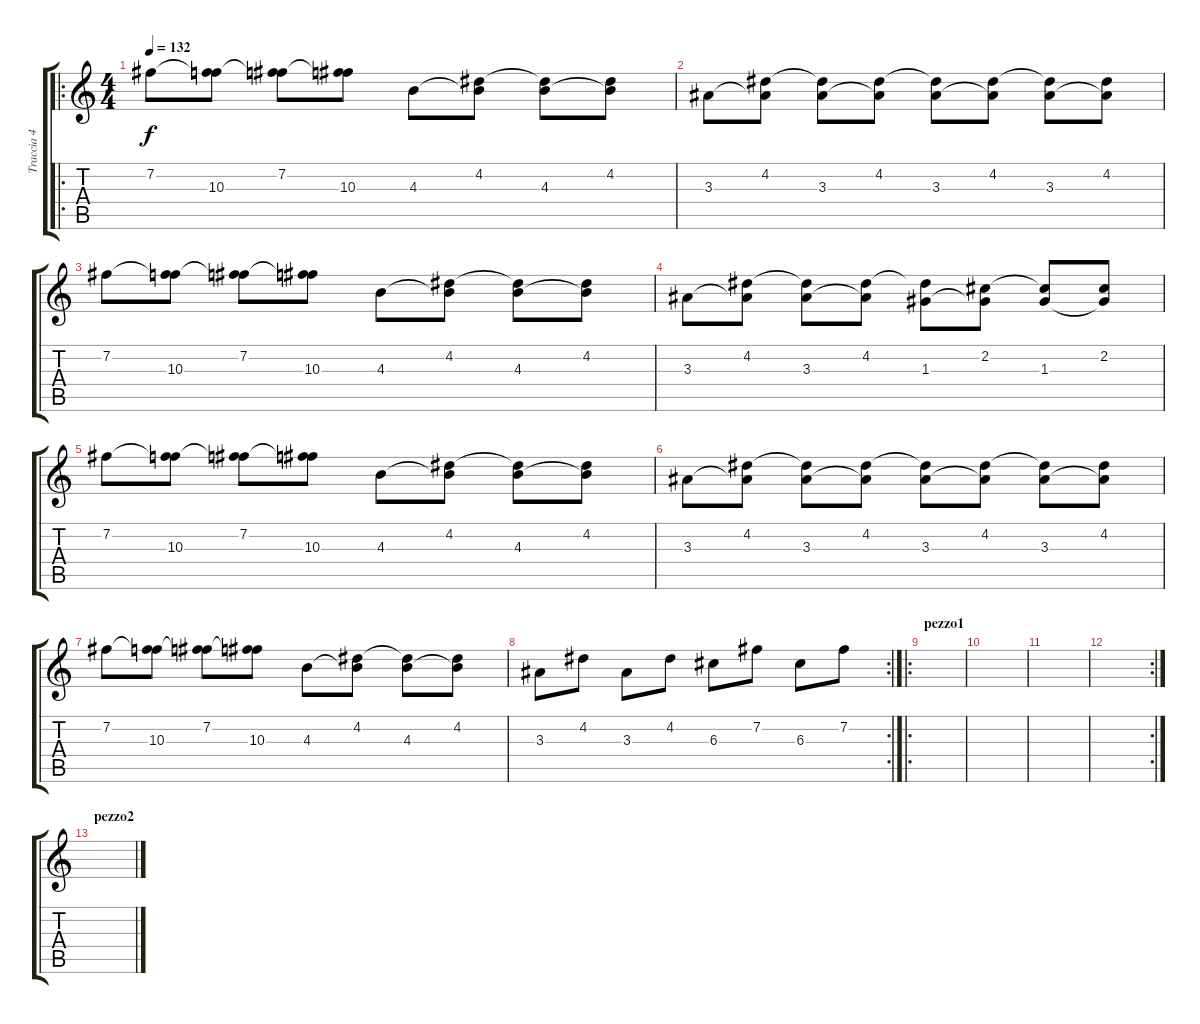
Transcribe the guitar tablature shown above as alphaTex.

\track ("Traccia 4" "Traccia 4") {instrument acousticguitarnylon}
\staff {score tabs}
\tuning (E4 B3 G3 D3 A2 E2) {hide}
\ro
\ts (4 4)
\tempo 132
\clef g2
\ks c
7.2.8{dy f} (7.2{t} 10.3).8 (7.2 10.3{t}).8 (7.2{t} 10.3).8 4.3.8 (4.2 4.3{t}).8 (4.2{t} 4.3).8 (4.2 4.3{t}).8 |
3.3.8 (4.2 3.3{t}).8 (4.2{t} 3.3).8 (4.2 3.3{t}).8 (4.2{t} 3.3).8 (4.2 3.3{t}).8 (4.2{t} 3.3).8 (4.2 3.3{t}).8 |
7.2.8 (7.2{t} 10.3).8 (7.2 10.3{t}).8 (7.2{t} 10.3).8 4.3.8 (4.2 4.3{t}).8 (4.2{t} 4.3).8 (4.2 4.3{t}).8 |
3.3.8 (4.2 3.3{t}).8 (4.2{t} 3.3).8 (4.2 3.3{t}).8 (4.2{t} 1.3).8 (2.2 1.3{t}).8 (2.2{t} 1.3).8 (2.2 1.3{t}).8 |
7.2.8 (7.2{t} 10.3).8 (7.2 10.3{t}).8 (7.2{t} 10.3).8 4.3.8 (4.2 4.3{t}).8 (4.2{t} 4.3).8 (4.2 4.3{t}).8 |
3.3.8 (4.2 3.3{t}).8 (4.2{t} 3.3).8 (4.2 3.3{t}).8 (4.2{t} 3.3).8 (4.2 3.3{t}).8 (4.2{t} 3.3).8 (4.2 3.3{t}).8 |
7.2.8 (7.2{t} 10.3).8 (7.2 10.3{t}).8 (7.2{t} 10.3).8 4.3.8 (4.2 4.3{t}).8 (4.2{t} 4.3).8 (4.2 4.3{t}).8 |
\rc 2
3.3.8 4.2.8 3.3.8 4.2.8 6.3.8 7.2.8 6.3.8 7.2.8 |
\ro
\section ("" "pezzo1")
|
|
|
\rc 2
|
\section ("" "pezzo2")
